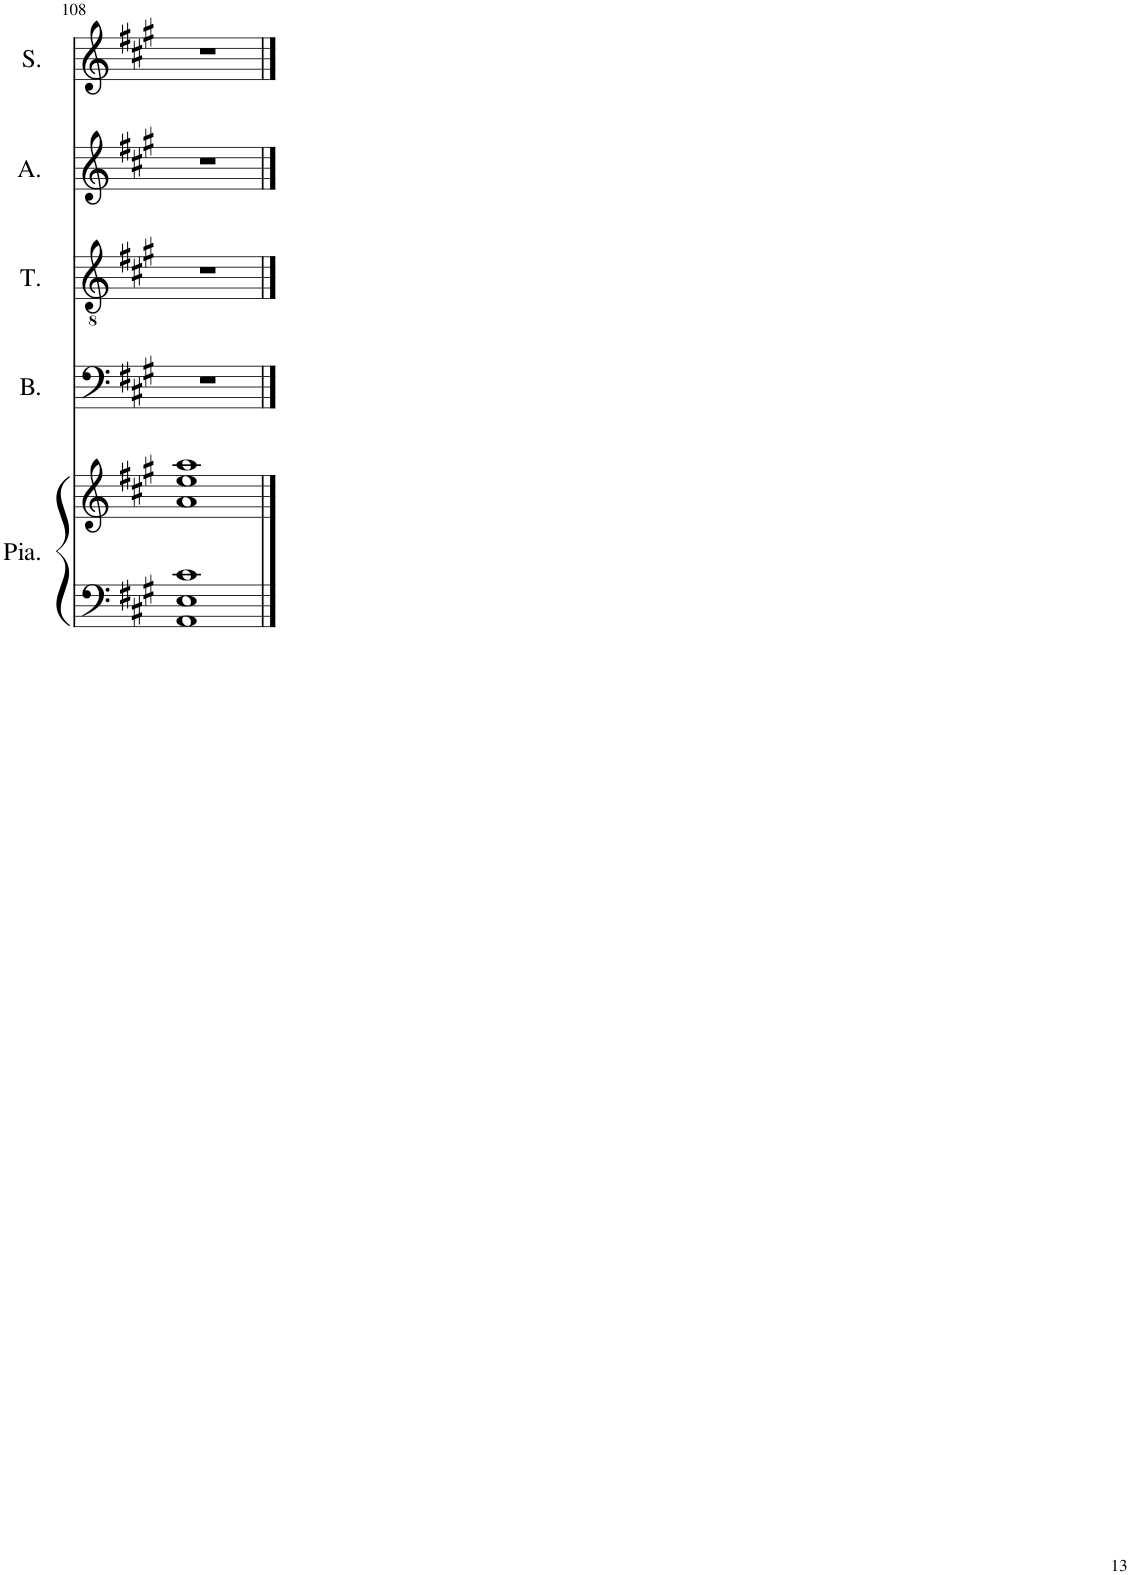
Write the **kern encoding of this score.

**kern	**kern	**kern	**kern	**kern	**kern
*part5	*part5	*part4	*part3	*part2	*part1
*staff6	*staff5	*staff4	*staff3	*staff2	*staff1
*I"Piano	*	*I"Basse	*I"Ténor	*I"Alto	*I"Soprano
*I'Pia.	*	*I'B.	*I'T.	*I'A.	*I'S.
!!LO:PB:g=z
*clefF4	*clefG2	*clefF4	*clefGv2	*clefG2	*clefG2
*k[f#c#g#]	*k[f#c#g#]	*k[f#c#g#]	*k[f#c#g#]	*k[f#c#g#]	*k[f#c#g#]
*M2/2	*M2/2	*M2/2	*M2/2	*M2/2	*M2/2
*met(c|)	*met(c|)	*met(c|)	*met(c|)	*met(c|)	*met(c|)
=108	=108	=108	=108	=108	=108
1AA 1E 1c#	1a 1ee 1aa	1r	1r	1r	1r
==	==	==	==	==	==
*-	*-	*-	*-	*-	*-
